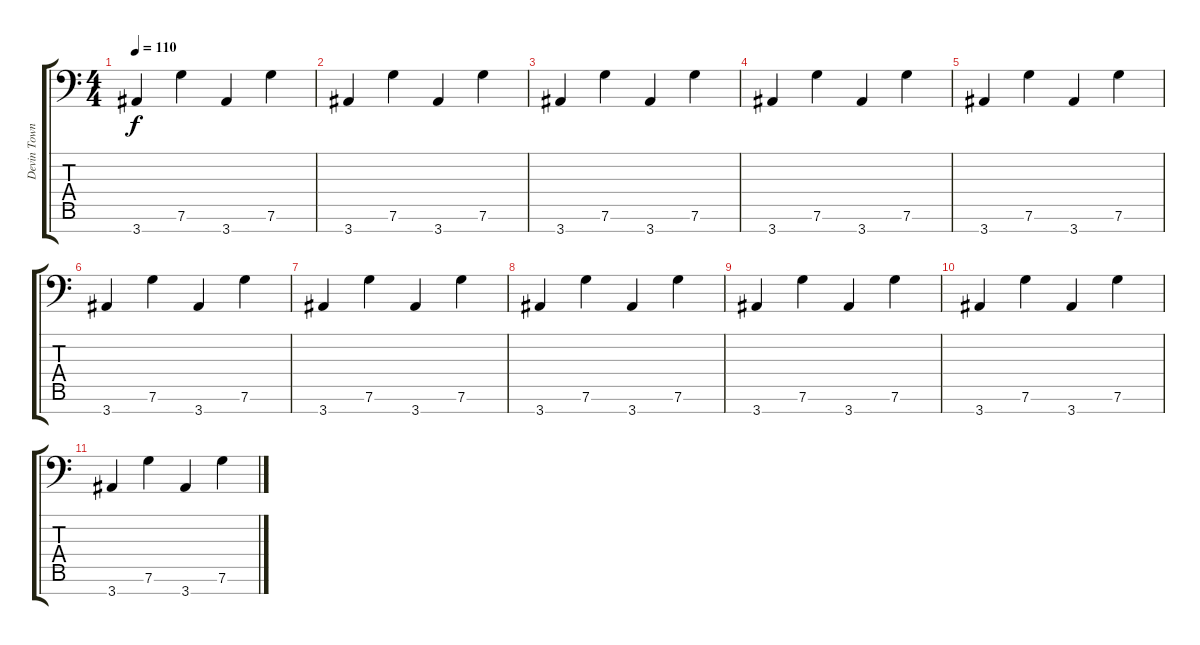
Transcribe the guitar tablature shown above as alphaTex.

\track ("Devin Townsend" "Devin Town") {instrument distortionguitar}
\staff {score tabs}
\tuning (E4 C4 G3 C3 G2 C2 G1) {hide}
\ts (4 4)
\tempo 110
\clef f4
\ks c
3.7.4{dy f} 7.6.4 3.7.4 7.6.4 |
3.7.4 7.6.4 3.7.4 7.6.4 |
3.7.4 7.6.4 3.7.4 7.6.4 |
3.7.4 7.6.4 3.7.4 7.6.4 |
3.7.4 7.6.4 3.7.4 7.6.4 |
3.7.4 7.6.4 3.7.4 7.6.4 |
3.7.4 7.6.4 3.7.4 7.6.4 |
3.7.4 7.6.4 3.7.4 7.6.4 |
3.7.4 7.6.4 3.7.4 7.6.4 |
3.7.4 7.6.4 3.7.4 7.6.4 |
3.7.4 7.6.4 3.7.4 7.6.4
